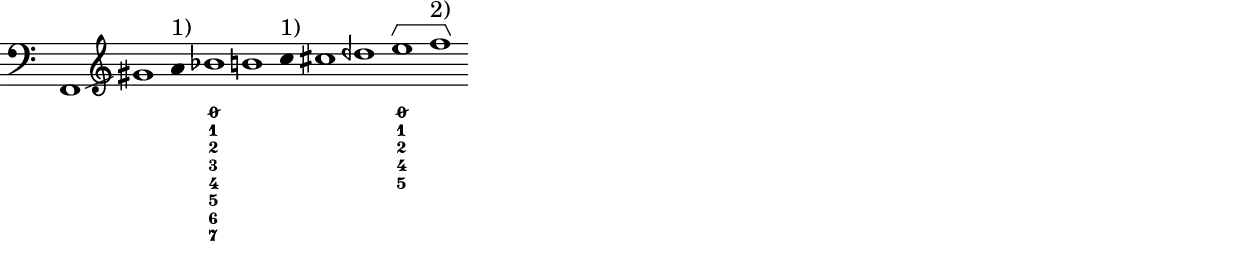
%% Generated by lilypond-book
%% Options: [exampleindent=10.16\mm,indent=0\mm,line-width=160\mm,paper-height=845.047\pt,paper-width=597.508\pt,papersize='(cons (* 597.508 pt) (* 845.047 pt)),quote]
\include "lilypond-book-preamble.ly"


% ****************************************************************
% Start cut-&-pastable-section
% ****************************************************************

#(ly:set-option 'eps-box-padding 3.000000)



\paper {
  #(set-paper-size '(cons (* 597.508 pt) (* 845.047 pt)))
  indent = 0\mm
  line-width = 160\mm
  % offset the left padding, also add 1mm as lilypond creates cropped
  % images with a little space on the right
  line-width = #(- line-width (* mm  3.000000) (* mm 1))
  line-width = 160\mm - 2.0 * 10.16\mm
  % offset the left padding, also add 1mm as lilypond creates cropped
  % images with a little space on the right
  line-width = #(- line-width (* mm  3.000000) (* mm 1))
}

\layout {
  
}




% ****************************************************************
% ly snippet:
% ****************************************************************
\sourcefilename "snippets/recorder-fingering-chart.ly"
\sourcefileline 0
%% DO NOT EDIT this file manually; it was automatically
%% generated from the LilyPond Wiki
%% (https://wiki.lilypond.community).
%%
%% Make any changes in the Wiki itself, or in
%% `Documentation/snippets/new/`, then run
%% `scripts/auxiliar/makelsr.pl`.
%%
%% This file is in the public domain.

\version "2.24.0"

\header {
%% Translation of GIT committish: f11513f36c131dab18338d6a3a729e24a927150d
  texidocja = "
次の例では、管楽器の運指表を作成する方法を示しています。
"
  doctitleja = "リコーダーの運指表"

%% Translation of GIT committish: 2f3474d9af596d677ed5b7ce720ae4d0954a6b51
  texidocit = "
L'esempio seguente illustra come realizzare grafici delle diteggiature
per strumenti aerofoni.

"
  doctitleit = "Grafico della diteggiatura per flauto dolce"

%% Translation of GIT committish: de1e42ce512f3690387cdd065109bddff1b7bd6d
  texidocfr = "
Cet exemple illustre la manière de créer et afficher des indications de
doigté pour instrument à vent.
"

  doctitlefr = "Doigtés pour flûte à bec"

%% Translation of GIT committish: 4f16fa98fd258f08e64203c793028ea3e363b1c0
  texidoces = "
El ejemplo siguiente muestra cómo se pueden realizar diagramas de
digitación para instrumentos de viento.

"
  doctitlees = "Diagramas de digitación para la flauta dulce"

%% Translation of GIT committish: c174139b36102ad0e0997bbcce20175dec772a71
  texidocca = "
L'exemple següent mostra com es poden realitzar diagrames de digitació
per a instruments de vent.

"
  doctitleca = "Diagrames de digitació per a la flauta dolça"

  categories = "Winds"

  texidoc = "
The following example demonstrates how fingering charts for wind
instruments can be realized.
"

  doctitle = "Recorder fingering chart"
} % begin verbatim



% range chart for paetzold contrabass recorder

centermarkup = {
  \once \override TextScript.self-alignment-X = #CENTER
  \once \override TextScript.X-offset = #(lambda (g)
    (+ (ly:self-alignment-interface::centered-on-x-parent g)
       (ly:self-alignment-interface::x-aligned-on-self g)))
}

\new Staff \with {
  \remove "Time_signature_engraver"
  \omit Stem
  \omit Flag
  \consists "Horizontal_bracket_engraver"
} {
  \clef bass
  \set Score.timing = ##f

  f,1*1/4 \glissando

  \clef violin
  gis'1*1/4

  a'4^\markup "1)"

  \centermarkup
    \once \override TextScript.padding = 2
    bes'1*1/4_\markup \override #'(baseline-skip . 1.7) \column {
      \fontsize #-5
      \slashed-digit #0 \finger 1 \finger 2
      \finger 3 \finger 4 \finger 5 \finger 6 \finger 7 }

  b'1*1/4

  c''4^\markup "1)"

  cis''1*1/4

  deh''1*1/4

  \centermarkup
    \once \override TextScript.padding = 2
    \once \override Staff.HorizontalBracket.direction = #UP
    e''1*1/4_\markup \override #'(baseline-skip . 1.7) \column {
      \fontsize #-5
      \slashed-digit #0 \finger 1 \finger 2
      \finger 4 \finger 5 } \startGroup

  f''1*1/4^\markup "2)" \stopGroup
}



% ****************************************************************
% end ly snippet
% ****************************************************************
